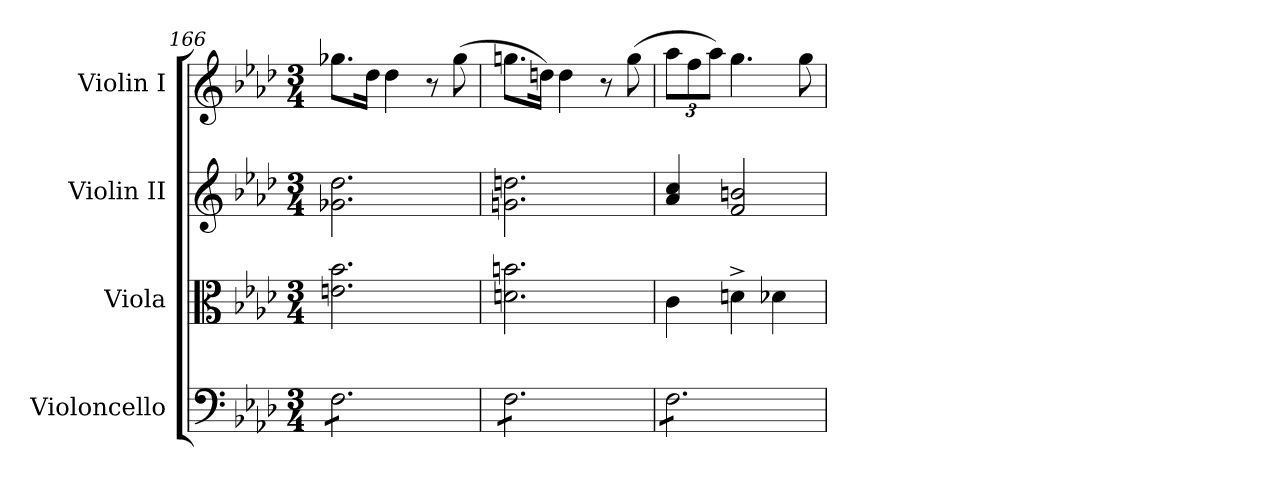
**kern	**kern	**kern	**kern
*part4	*part3	*part2	*part1
*staff4	*staff3	*staff2	*staff1
*I"Violoncello	*I"Viola	*I"Violin II	*I"Violin I
*I'Vc	*I'Vla	*I'Vln	*I'Vln
!!LO:LB:g=z
*clefF4	*clefC3	*clefG2	*clefG2
*k[b-e-a-d-]	*k[b-e-a-d-]	*k[b-e-a-d-]	*k[b-e-a-d-]
*M3/4	*M3/4	*M3/4	*M3/4
=166	=166	=166	=166
*tremolo	*	*	*
8F\L	2.en\ 2.b-\	2.g-X\ 2.dd-\	8.gg-X\L
8F\	.	.	.
.	.	.	16dd-\Jk
8F\	.	.	4dd-\
8F\	.	.	.
8F\	.	.	8r
8F\J	.	.	(8gg-\
=167	=167	=167	=167
8F\L	2.dn\ 2.bn\	2.gn\ 2.ddn\	8.ggn\L
8F\	.	.	.
.	.	.	16ddn\Jk)
8F\	.	.	4dd\
8F\	.	.	.
8F\	.	.	8r
8F\J	.	.	(8gg\
=168	=168	=168	=168
*	*	*	*Xbrackettup
8F\L	4c\	4a-/ 4cc/	12aa-\L
.	.	.	12ff\
8F\	.	.	.
.	.	.	12aa-\J)
8F\	4dn^\	2f/ 2bn/	4.gg\
8F\	.	.	.
8F\	4d-X\	.	.
8F\J	.	.	8gg\
*Xtremolo	*	*	*
=	=	=	=
*-	*-	*-	*-
